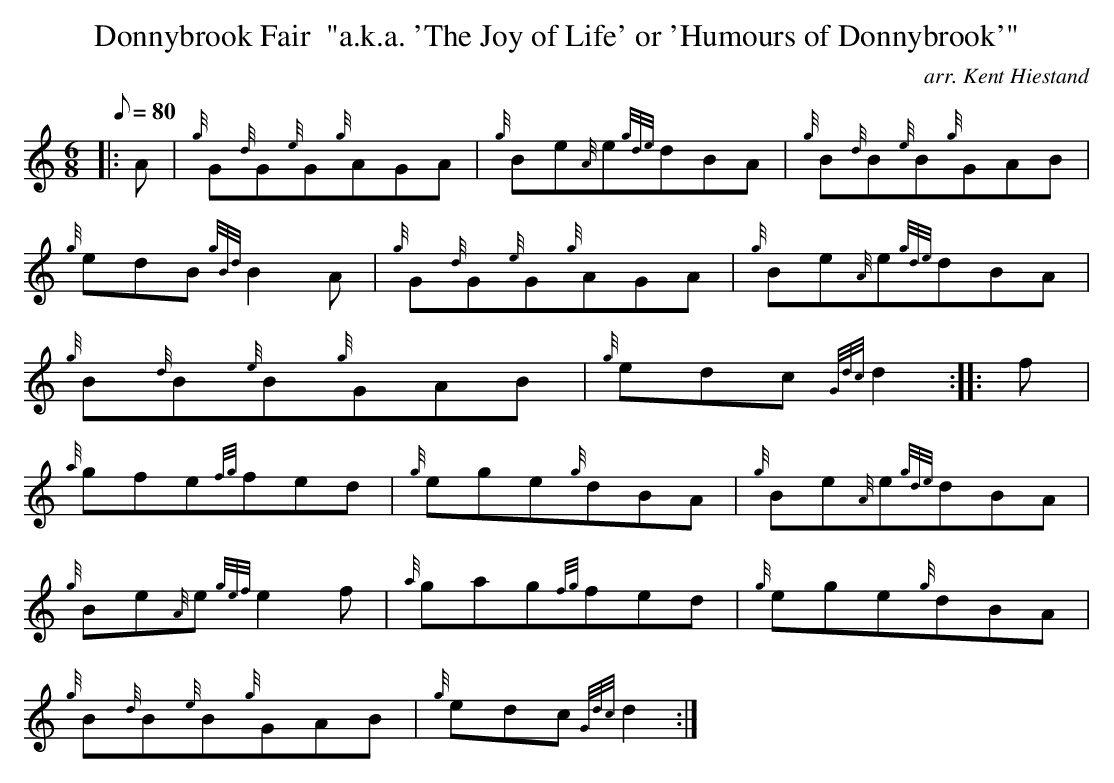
X:1
T:Donnybrook Fair  "a.k.a. 'The Joy of Life' or 'Humours of Donnybrook'"
M:6/8
L:1/8
Q:80
C:arr. Kent Hiestand
K:HP
|: A | \
{g}G{d}G{e}G{g}AGA | \
{g}Be{A}e{gde}dBA | \
{g}B{d}B{e}B{g}GAB |
{g}edB{gBd}B2A | \
{g}G{d}G{e}G{g}AGA | \
{g}Be{A}e{gde}dBA |
{g}B{d}B{e}B{g}GAB | \
{g}edc{Gdc}d2 :: \
f |
{a}gfe{fg}fed | \
{g}ege{g}dBA | \
{g}Be{A}e{gde}dBA |
{g}Be{A}e{gef}e2f | \
{a}gag{fg}fed | \
{g}ege{g}dBA |
{g}B{d}B{e}B{g}GAB | \
{g}edc{Gdc}d2 :|
